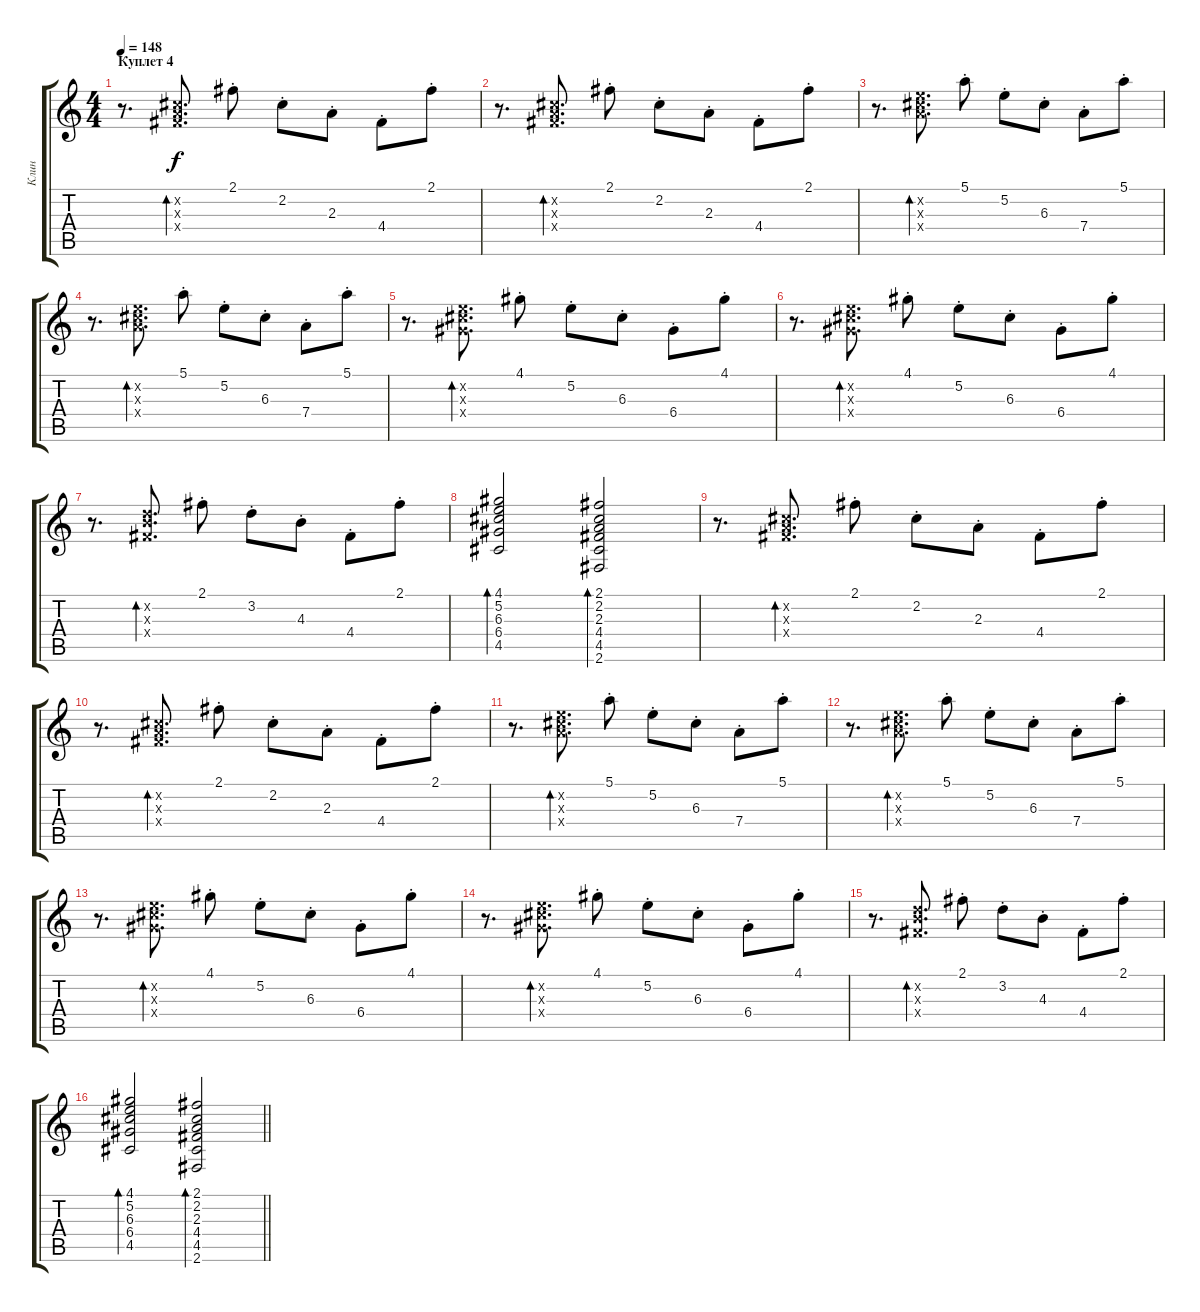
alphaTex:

\track ("Клин" "Клин") {instrument electricguitarclean}
\staff {score tabs}
\tuning (E4 B3 G3 D3 A2 E2) {hide}
\ts (4 4)
\section ("" "Куплет 4")
\tempo 148
\clef g2
\ks c
r.8{d dy f} (2.2{x} 2.3{x} 4.4{x}).8{d bd 480} 2.1{st}.8 2.2{st}.8 2.3{st}.8 4.4{st}.8 2.1{st}.8 |
r.8{d} (2.2{x} 2.3{x} 4.4{x}).8{d bd 480} 2.1{st}.8 2.2{st}.8 2.3{st}.8 4.4{st}.8 2.1{st}.8 |
r.8{d} (5.2{x} 6.3{x} 7.4{x}).8{d bd 240} 5.1{st}.8 5.2{st}.8 6.3{st}.8 7.4{st}.8 5.1{st}.8 |
r.8{d} (5.2{x} 6.3{x} 7.4{x}).8{d bd 240} 5.1{st}.8 5.2{st}.8 6.3{st}.8 7.4{st}.8 5.1{st}.8 |
r.8{d} (5.2{x} 6.3{x} 6.4{x}).8{d bd 240} 4.1{st}.8 5.2{st}.8 6.3{st}.8 6.4{st}.8 4.1{st}.8 |
r.8{d} (5.2{x} 6.3{x} 6.4{x}).8{d bd 240} 4.1{st}.8 5.2{st}.8 6.3{st}.8 6.4{st}.8 4.1{st}.8 |
r.8{d} (3.2{x} 4.3{x} 4.4{x}).8{d bd 240} 2.1{st}.8 3.2{st}.8 4.3{st}.8 4.4{st}.8 2.1{st}.8 |
(4.1 5.2 6.3 6.4 4.5).2{bd 240} (2.1 2.2 2.3 4.4 4.5 2.6).2{bd 240} |
r.8{d} (2.2{x} 2.3{x} 4.4{x}).8{d bd 480} 2.1{st}.8 2.2{st}.8 2.3{st}.8 4.4{st}.8 2.1{st}.8 |
r.8{d} (2.2{x} 2.3{x} 4.4{x}).8{d bd 480} 2.1{st}.8 2.2{st}.8 2.3{st}.8 4.4{st}.8 2.1{st}.8 |
r.8{d} (5.2{x} 6.3{x} 7.4{x}).8{d bd 240} 5.1{st}.8 5.2{st}.8 6.3{st}.8 7.4{st}.8 5.1{st}.8 |
r.8{d} (5.2{x} 6.3{x} 7.4{x}).8{d bd 240} 5.1{st}.8 5.2{st}.8 6.3{st}.8 7.4{st}.8 5.1{st}.8 |
r.8{d} (5.2{x} 6.3{x} 6.4{x}).8{d bd 240} 4.1{st}.8 5.2{st}.8 6.3{st}.8 6.4{st}.8 4.1{st}.8 |
r.8{d} (5.2{x} 6.3{x} 6.4{x}).8{d bd 240} 4.1{st}.8 5.2{st}.8 6.3{st}.8 6.4{st}.8 4.1{st}.8 |
r.8{d} (3.2{x} 4.3{x} 4.4{x}).8{d bd 240} 2.1{st}.8 3.2{st}.8 4.3{st}.8 4.4{st}.8 2.1{st}.8 |
\barLineRight lightlight
(4.1 5.2 6.3 6.4 4.5).2{bd 240} (2.1 2.2 2.3 4.4 4.5 2.6).2{bd 240}
